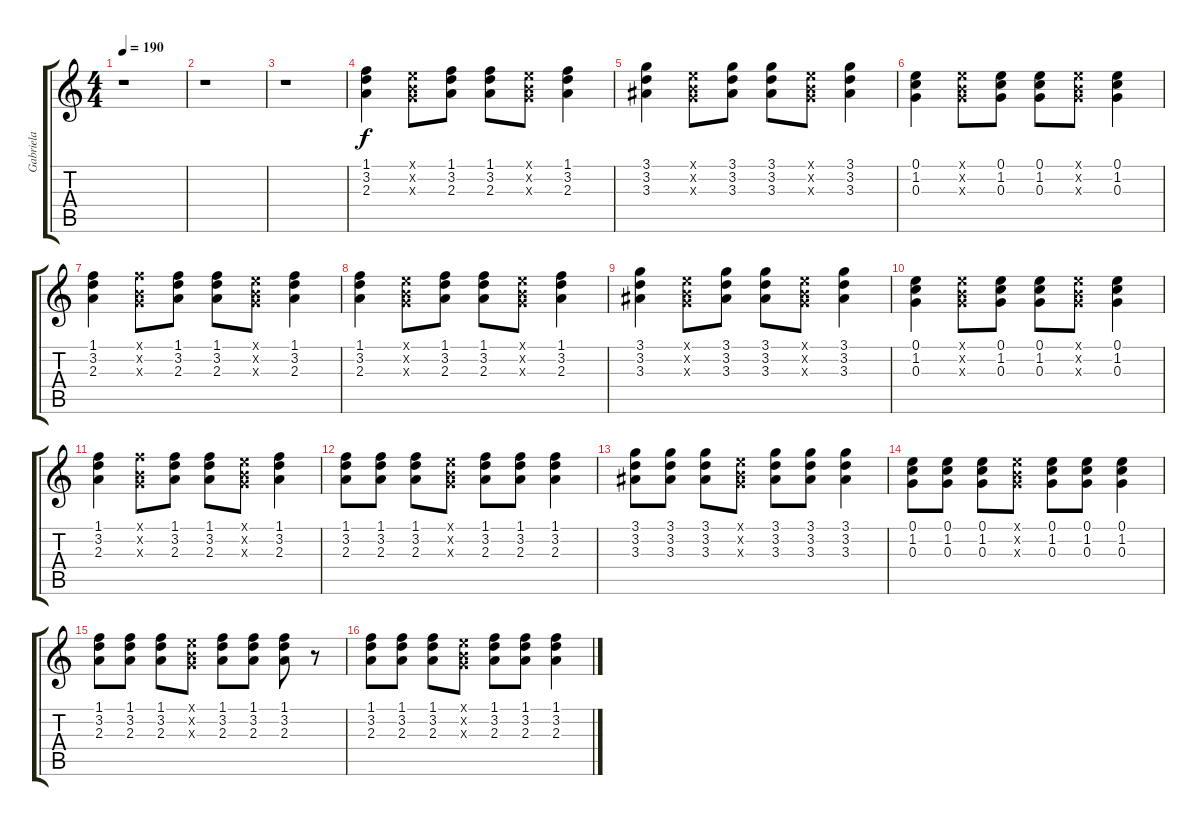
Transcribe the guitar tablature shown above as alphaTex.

\track ("Gabriela" "Gabriela") {instrument acousticguitarnylon}
\staff {score tabs}
\tuning (E4 B3 G3 D3 A2 E2) {hide}
\ts (4 4)
\tempo 190
\clef g2
\ks c
r.1{dy f} |
r.1 |
r.1 |
(1.1 3.2 2.3).4 (0.1{x} 0.2{x} 0.3{x}).8 (1.1 3.2 2.3).8 (1.1 3.2 2.3).8 (0.1{x} 0.2{x} 0.3{x}).8 (1.1 3.2 2.3).4 |
(3.1 3.2 3.3).4 (0.1{x} 0.2{x} 0.3{x}).8 (3.1 3.2 3.3).8 (3.1 3.2 3.3).8 (0.1{x} 0.2{x} 0.3{x}).8 (3.1 3.2 3.3).4 |
(0.1 1.2 0.3).4 (0.1{x} 0.2{x} 0.3{x}).8 (0.1 1.2 0.3).8 (0.1 1.2 0.3).8 (0.1{x} 0.2{x} 0.3{x}).8 (0.1 1.2 0.3).4 |
(1.1 3.2 2.3).4 (1.1{x} 0.2{x} 0.3{x}).8 (1.1 3.2 2.3).8 (1.1 3.2 2.3).8 (0.1{x} 0.2{x} 0.3{x}).8 (1.1 3.2 2.3).4 |
(1.1 3.2 2.3).4 (0.1{x} 0.2{x} 0.3{x}).8 (1.1 3.2 2.3).8 (1.1 3.2 2.3).8 (0.1{x} 0.2{x} 0.3{x}).8 (1.1 3.2 2.3).4 |
(3.1 3.2 3.3).4 (0.1{x} 0.2{x} 0.3{x}).8 (3.1 3.2 3.3).8 (3.1 3.2 3.3).8 (0.1{x} 0.2{x} 0.3{x}).8 (3.1 3.2 3.3).4 |
(0.1 1.2 0.3).4 (0.1{x} 0.2{x} 0.3{x}).8 (0.1 1.2 0.3).8 (0.1 1.2 0.3).8 (0.1{x} 0.2{x} 0.3{x}).8 (0.1 1.2 0.3).4 |
(1.1 3.2 2.3).4 (1.1{x} 0.2{x} 0.3{x}).8 (1.1 3.2 2.3).8 (1.1 3.2 2.3).8 (0.1{x} 0.2{x} 0.3{x}).8 (1.1 3.2 2.3).4 |
(1.1 3.2 2.3).8 (1.1 3.2 2.3).8 (1.1 3.2 2.3).8 (0.1{x} 0.2{x} 0.3{x}).8 (1.1 3.2 2.3).8 (1.1 3.2 2.3).8 (1.1 3.2 2.3).4 |
(3.1 3.2 3.3).8 (3.1 3.2 3.3).8 (3.1 3.2 3.3).8 (0.1{x} 0.2{x} 0.3{x}).8 (3.1 3.2 3.3).8 (3.1 3.2 3.3).8 (3.1 3.2 3.3).4 |
(0.1 1.2 0.3).8 (0.1 1.2 0.3).8 (0.1 1.2 0.3).8 (0.1{x} 0.2{x} 0.3{x}).8 (0.1 1.2 0.3).8 (0.1 1.2 0.3).8 (0.1 1.2 0.3).4 |
(1.1 3.2 2.3).8 (1.1 3.2 2.3).8 (1.1 3.2 2.3).8 (0.1{x} 0.2{x} 0.3{x}).8 (1.1 3.2 2.3).8 (1.1 3.2 2.3).8 (1.1 3.2 2.3).8 r.8 |
(1.1 3.2 2.3).8 (1.1 3.2 2.3).8 (1.1 3.2 2.3).8 (0.1{x} 0.2{x} 0.3{x}).8 (1.1 3.2 2.3).8 (1.1 3.2 2.3).8 (1.1 3.2 2.3).4
